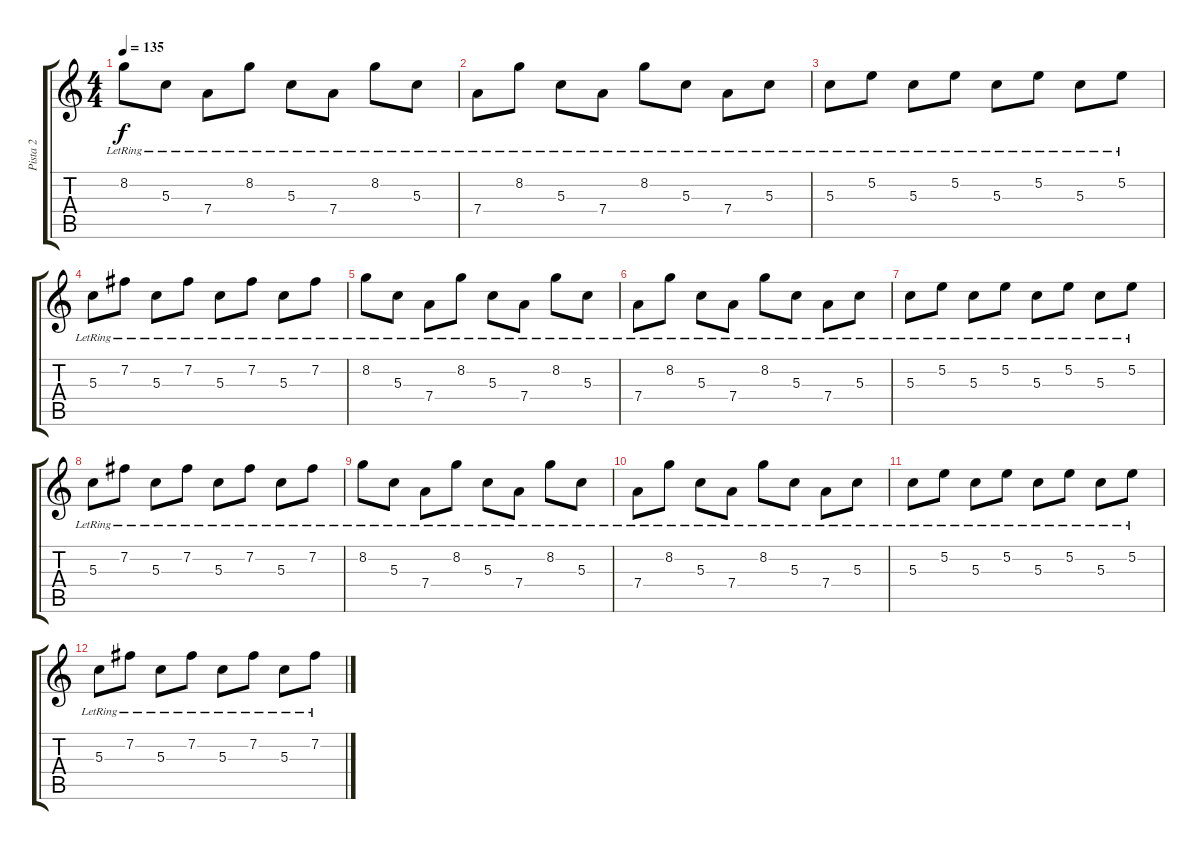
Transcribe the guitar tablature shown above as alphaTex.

\track ("Pista 2" "Pista 2") {instrument acousticguitarnylon}
\staff {score tabs}
\tuning (E4 B3 G3 D3 A2 E2) {hide}
\ts (4 4)
\tempo 135
\clef g2
\ks c
8.2{lr}.8{dy f} 5.3{lr}.8 7.4{lr}.8 8.2{lr}.8 5.3{lr}.8 7.4{lr}.8 8.2{lr}.8 5.3{lr}.8 |
7.4{lr}.8 8.2{lr}.8 5.3{lr}.8 7.4{lr}.8 8.2{lr}.8 5.3{lr}.8 7.4{lr}.8 5.3{lr}.8 |
5.3{lr}.8 5.2{lr}.8 5.3{lr}.8 5.2{lr}.8 5.3{lr}.8 5.2{lr}.8 5.3{lr}.8 5.2{lr}.8 |
5.3{lr}.8 7.2{lr}.8 5.3{lr}.8 7.2{lr}.8 5.3{lr}.8 7.2{lr}.8 5.3{lr}.8 7.2{lr}.8 |
8.2{lr}.8 5.3{lr}.8 7.4{lr}.8 8.2{lr}.8 5.3{lr}.8 7.4{lr}.8 8.2{lr}.8 5.3{lr}.8 |
7.4{lr}.8 8.2{lr}.8 5.3{lr}.8 7.4{lr}.8 8.2{lr}.8 5.3{lr}.8 7.4{lr}.8 5.3{lr}.8 |
5.3{lr}.8 5.2{lr}.8 5.3{lr}.8 5.2{lr}.8 5.3{lr}.8 5.2{lr}.8 5.3{lr}.8 5.2{lr}.8 |
5.3{lr}.8 7.2{lr}.8 5.3{lr}.8 7.2{lr}.8 5.3{lr}.8 7.2{lr}.8 5.3{lr}.8 7.2{lr}.8 |
8.2{lr}.8 5.3{lr}.8 7.4{lr}.8 8.2{lr}.8 5.3{lr}.8 7.4{lr}.8 8.2{lr}.8 5.3{lr}.8 |
7.4{lr}.8 8.2{lr}.8 5.3{lr}.8 7.4{lr}.8 8.2{lr}.8 5.3{lr}.8 7.4{lr}.8 5.3{lr}.8 |
5.3{lr}.8 5.2{lr}.8 5.3{lr}.8 5.2{lr}.8 5.3{lr}.8 5.2{lr}.8 5.3{lr}.8 5.2{lr}.8 |
5.3{lr}.8 7.2{lr}.8 5.3{lr}.8 7.2{lr}.8 5.3{lr}.8 7.2{lr}.8 5.3{lr}.8 7.2{lr}.8
